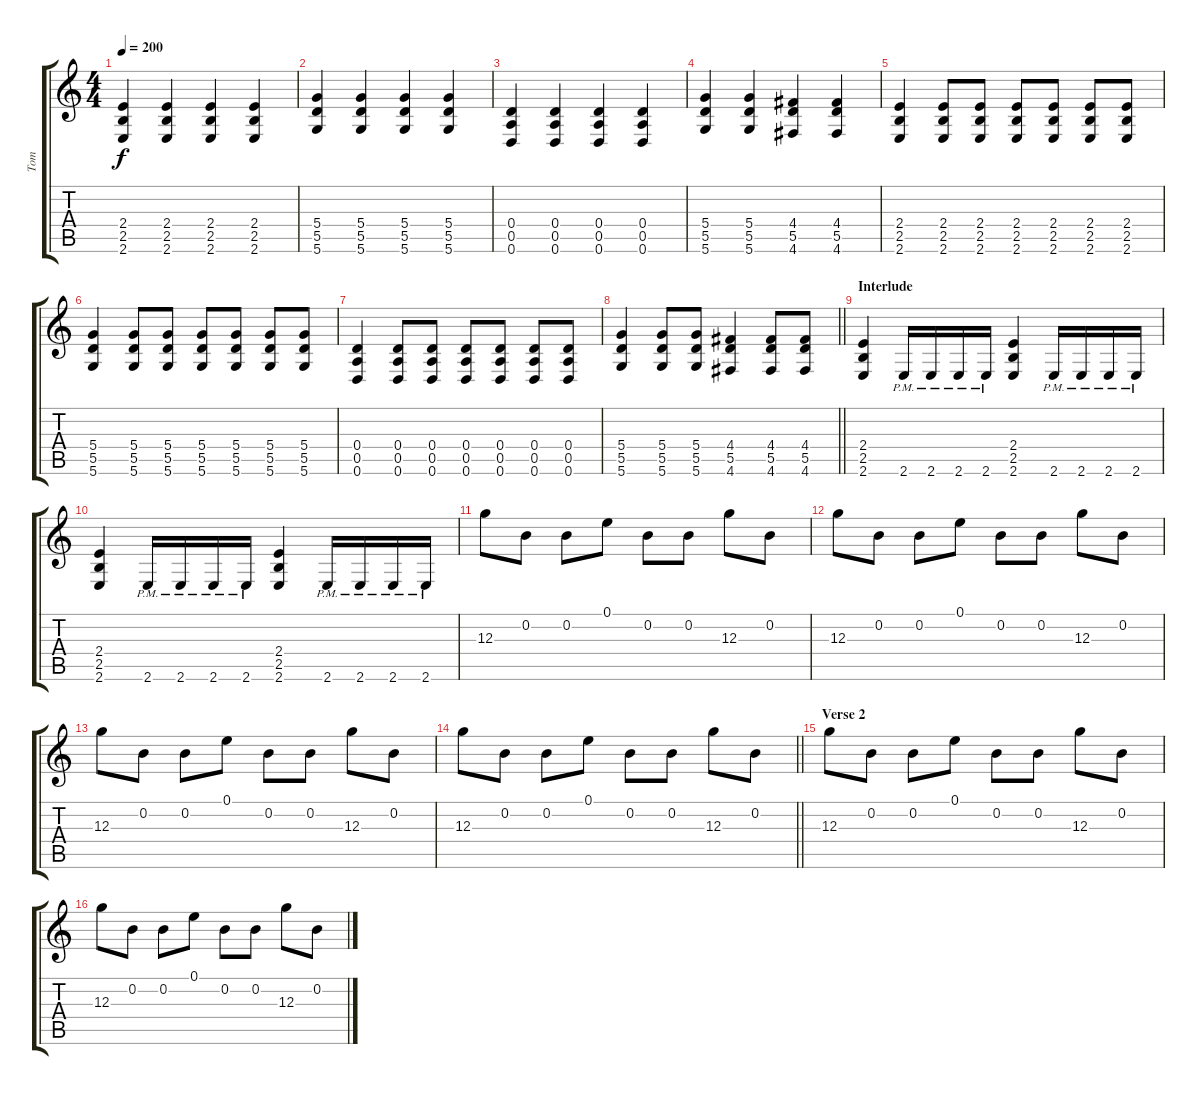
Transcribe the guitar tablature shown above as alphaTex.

\track ("Tom" "Tom") {instrument overdrivenguitar}
\staff {score tabs}
\tuning (E4 B3 G3 D3 A2 D2) {hide}
\ts (4 4)
\tempo 200
\clef g2
\ks c
(2.4 2.5 2.6).4{dy f} (2.4 2.5 2.6).4 (2.4 2.5 2.6).4 (2.4 2.5 2.6).4 |
(5.4 5.5 5.6).4 (5.4 5.5 5.6).4 (5.4 5.5 5.6).4 (5.4 5.5 5.6).4 |
(0.4 0.5 0.6).4 (0.4 0.5 0.6).4 (0.4 0.5 0.6).4 (0.4 0.5 0.6).4 |
(5.4 5.5 5.6).4 (5.4 5.5 5.6).4 (4.4 5.5 4.6).4 (4.4 5.5 4.6).4 |
(2.4 2.5 2.6).4 (2.4 2.5 2.6).8 (2.4 2.5 2.6).8 (2.4 2.5 2.6).8 (2.4 2.5 2.6).8 (2.4 2.5 2.6).8 (2.4 2.5 2.6).8 |
(5.4 5.5 5.6).4 (5.4 5.5 5.6).8 (5.4 5.5 5.6).8 (5.4 5.5 5.6).8 (5.4 5.5 5.6).8 (5.4 5.5 5.6).8 (5.4 5.5 5.6).8 |
(0.4 0.5 0.6).4 (0.4 0.5 0.6).8 (0.4 0.5 0.6).8 (0.4 0.5 0.6).8 (0.4 0.5 0.6).8 (0.4 0.5 0.6).8 (0.4 0.5 0.6).8 |
\barLineRight lightlight
(5.4 5.5 5.6).4 (5.4 5.5 5.6).8 (5.4 5.5 5.6).8 (4.4 5.5 4.6).4 (4.4 5.5 4.6).8 (4.4 5.5 4.6).8 |
\section ("" "Interlude")
(2.4 2.5 2.6).4 2.6{pm}.16 2.6{pm}.16 2.6{pm}.16 2.6{pm}.16 (2.4 2.5 2.6).4 2.6{pm}.16 2.6{pm}.16 2.6{pm}.16 2.6{pm}.16 |
(2.4 2.5 2.6).4 2.6{pm}.16 2.6{pm}.16 2.6{pm}.16 2.6{pm}.16 (2.4 2.5 2.6).4 2.6{pm}.16 2.6{pm}.16 2.6{pm}.16 2.6{pm}.16 |
12.3.8 0.2.8 0.2.8 0.1.8 0.2.8 0.2.8 12.3.8 0.2.8 |
12.3.8 0.2.8 0.2.8 0.1.8 0.2.8 0.2.8 12.3.8 0.2.8 |
12.3.8 0.2.8 0.2.8 0.1.8 0.2.8 0.2.8 12.3.8 0.2.8 |
\barLineRight lightlight
12.3.8 0.2.8 0.2.8 0.1.8 0.2.8 0.2.8 12.3.8 0.2.8 |
\section ("" "Verse 2")
12.3.8 0.2.8 0.2.8 0.1.8 0.2.8 0.2.8 12.3.8 0.2.8 |
12.3.8 0.2.8 0.2.8 0.1.8 0.2.8 0.2.8 12.3.8 0.2.8
